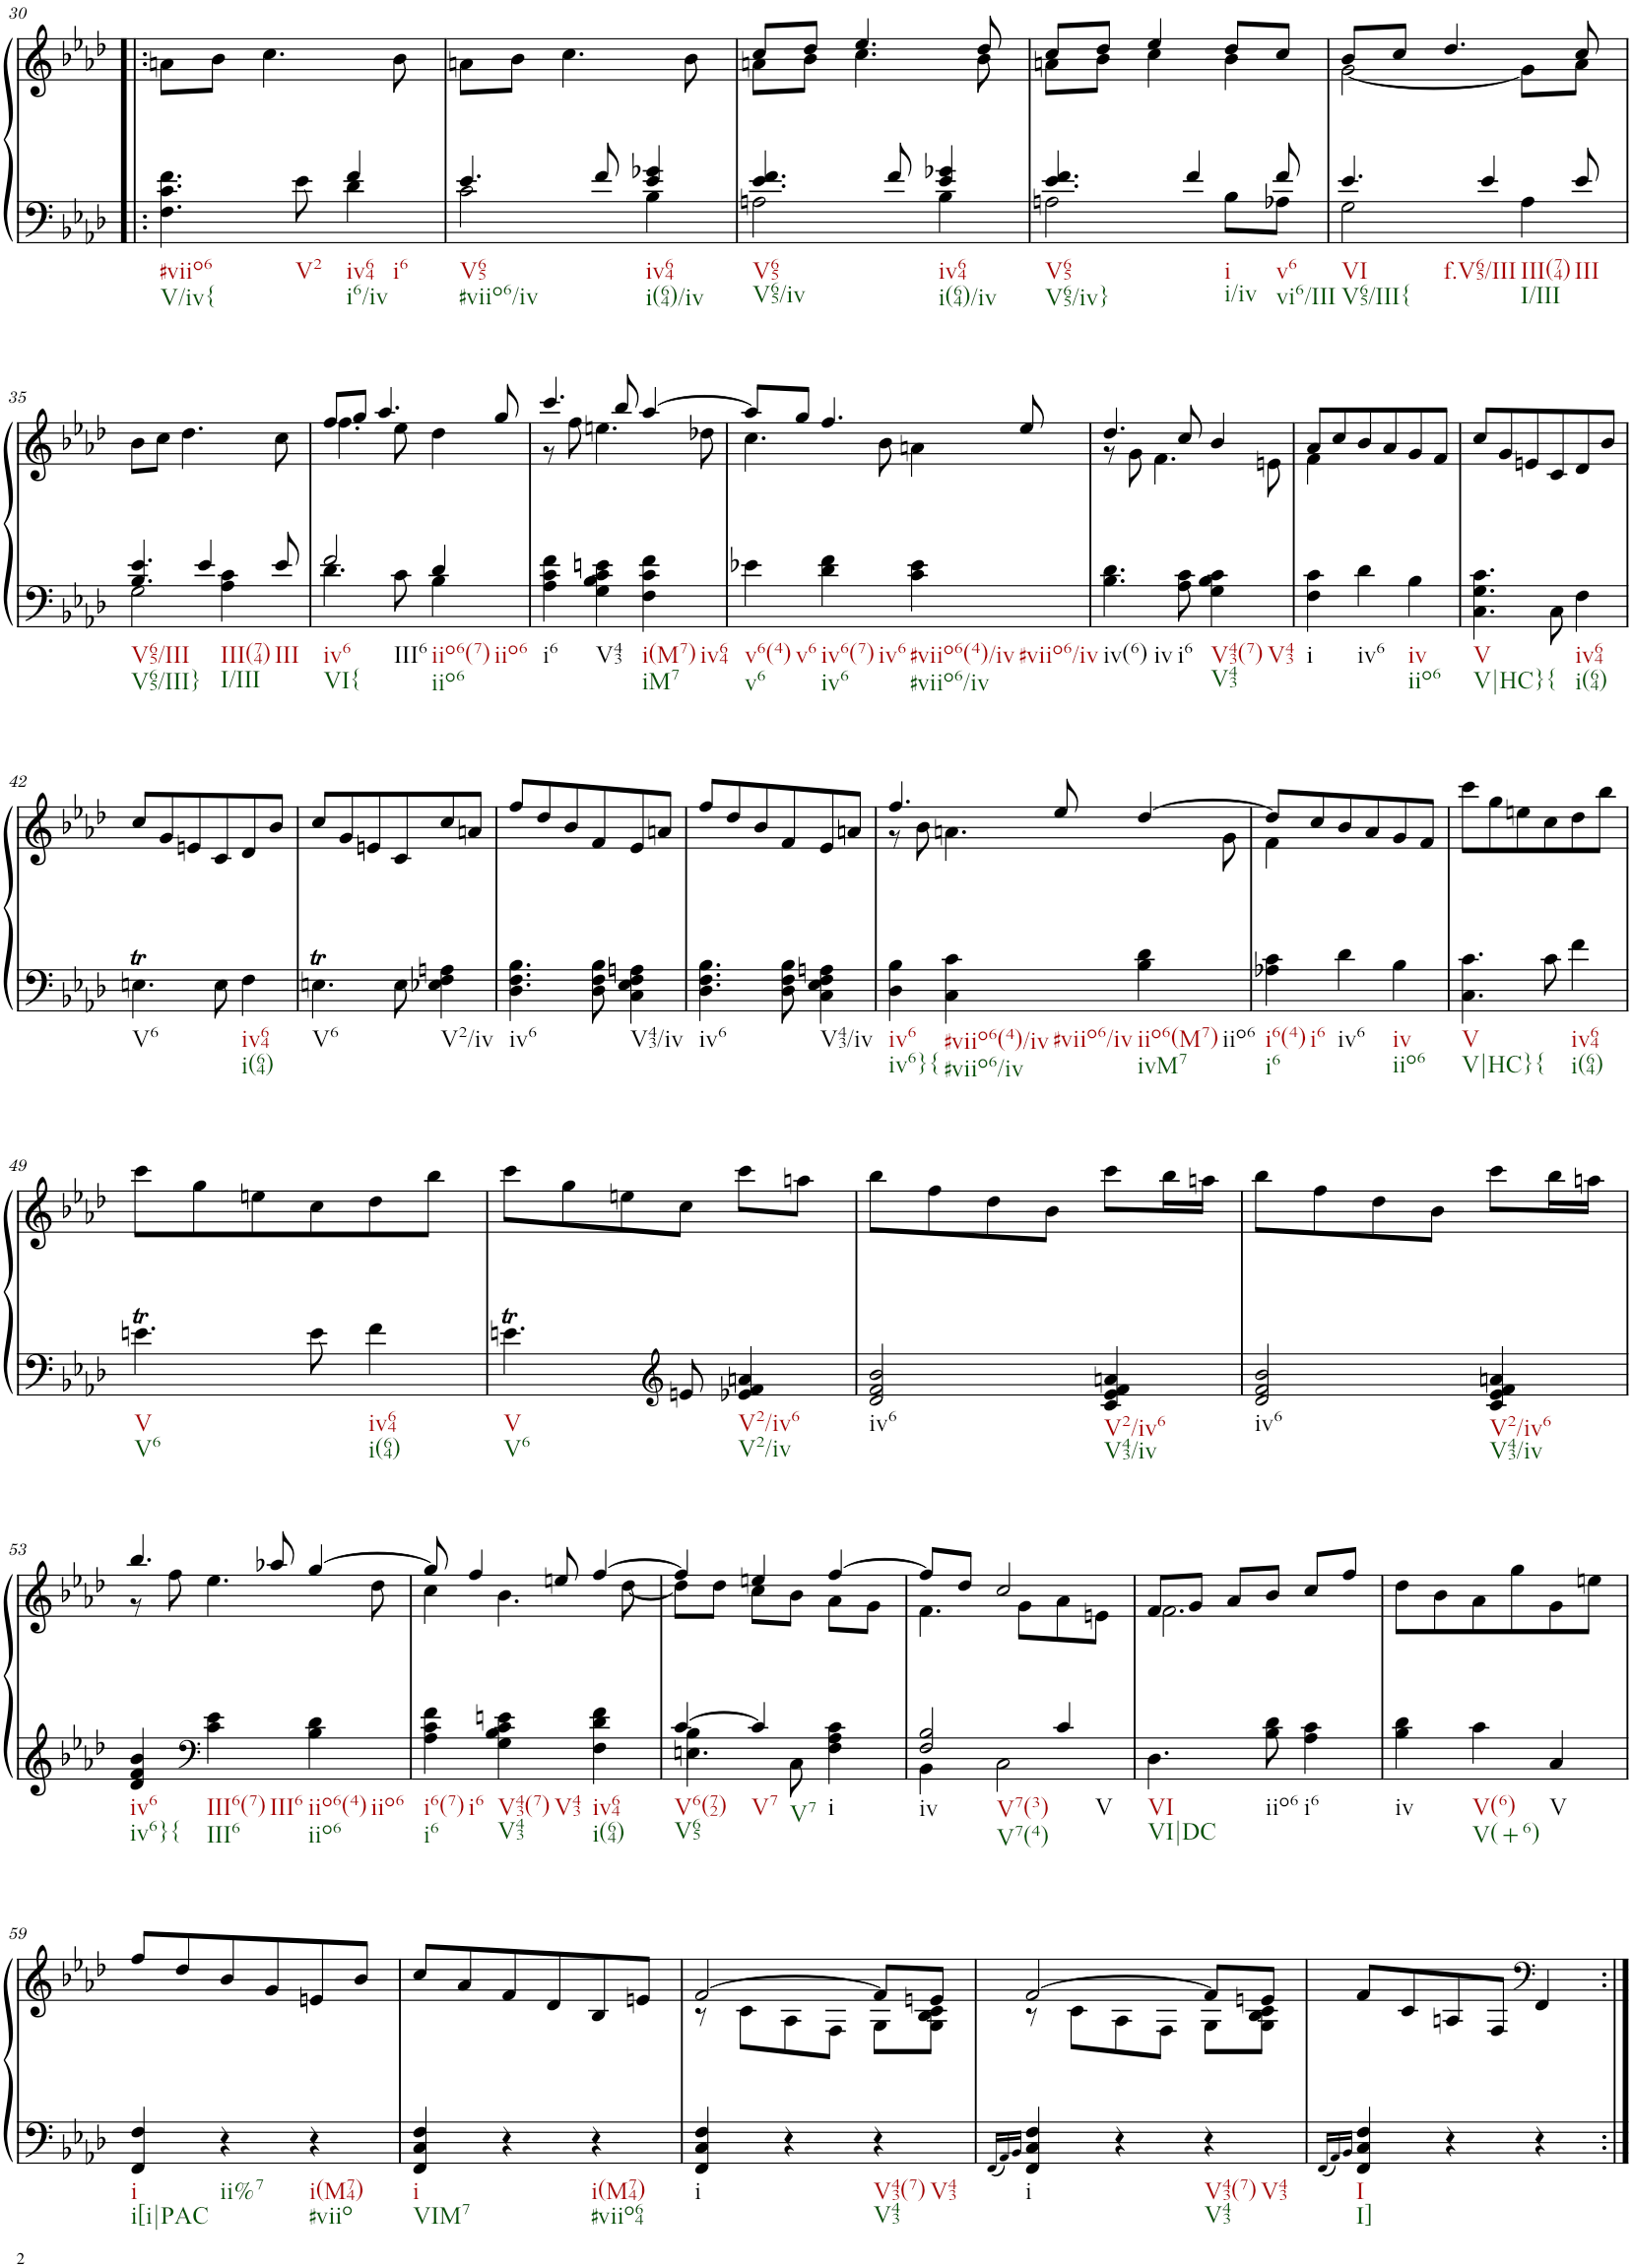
**kern	**kern
*part1	*part1
*staff2	*staff1
*I"Piano	*
*I'Pno.	*
!!LO:PB:g=z
*clefF4	*clefG2
*k[b-e-a-d-]	*k[b-e-a-d-]
*M3/4	*M3/4
=30!|:	=30!|:
*^	*
!LO:TX:b:t=#viio6	!	!
!LO:TX:b:t=V/iv{	!	!
4.F\ 4.c\ 4.f\	2ryy	8an\L
.	.	8b-\J
.	.	4.cc\
!LO:TX:b:t=V2	!	!
8e-\	.	.
!LO:TX:b:t=iv64	!	!
!LO:TX:b:t=i6/iv	!	!
!LO:TX:b:t=i6	!	!
4f/	4d-\	.
.	.	8b-\
=31	=31	=31
!LO:TX:b:t=V65	!	!
!LO:TX:b:t=#viio6/iv	!	!
4.e-/	2c\	8an\L
.	.	8b-\J
.	.	4.cc\
8f/	.	.
!LO:TX:b:t=iv64	!	!
!LO:TX:b:t=i(64)/iv	!	!
4e-/ 4g-X/	4B-\	.
.	.	8b-\
=32	=32	=32
*	*	*^
!LO:TX:b:t=V65	!	!	!
!LO:TX:b:t=V65/iv	!	!	!
4.e-/ 4.f/	2An\	8cc/L	8an\L
.	.	8dd-/J	8b-\J
.	.	4.ee-/	4.cc\
8f/	.	.	.
!LO:TX:b:t=iv64	!	!	!
!LO:TX:b:t=i(64)/iv	!	!	!
4e-/ 4g-X/	4B-\	.	.
.	.	8dd-/	8b-\
=33	=33	=33	=33
!LO:TX:b:t=V65	!	!	!
!LO:TX:b:t=V65/iv}	!	!	!
4.e-/ 4.f/	2An\	8cc/L	8an\L
.	.	8dd-/J	8b-\J
.	.	4ee-/	4cc\
!LO:TX:b:t=i	!	!	!
!LO:TX:b:t=i/iv	!	!	!
4f/	.	.	.
.	8B-\L	8dd-/L	4b-\
!LO:TX:b:t=v6	!	!	!
!LO:TX:b:t=vi6/III	!	!	!
8f/	8A-X\J	8cc/J	.
=34	=34	=34	=34
!LO:TX:b:t=VI	!	!	!
!LO:TX:b:t=V65/III{	!	!	!
!LO:TX:b:t=f.V65/III	!	!	!
4.e-/	2G\	8b-/L	[2g\
.	.	8cc/J	.
.	.	4.dd-/	.
!LO:TX:b:t=III(74)	!	!	!
!LO:TX:b:t=I/III	!	!	!
4e-/	.	.	.
.	4A-\	.	8g\L]
!LO:TX:b:t=III	!	!	!
8e-/	.	8cc/	8a-\J
!!LO:LB:g=z
=35	=35	=35	=35
!LO:TX:b:t=V65/III	!	!	!
!LO:TX:b:t=V65/III}	!	!	!
*	*	*v	*v
4.B-/ 4.e-/	2G\	8b-\L
.	.	8cc\J
.	.	4.dd-\
!LO:TX:b:t=III(74)	!	!
!LO:TX:b:t=I/III	!	!
4e-/	.	.
.	4A-\ 4c\	.
!LO:TX:b:t=III	!	!
8e-/	.	8cc\
=36	=36	=36
*	*	*^
!LO:TX:b:t=iv6	!	!	!
!LO:TX:b:t=VI{	!	!	!
!LO:TX:b:t=III6	!	!	!
2f/	4.d-\	8ff/L	4.ff\
.	.	8gg/J	.
.	.	4.aa-/	.
.	8c\	.	8ee-\
!LO:TX:b:t=iio6(7)	!	!	!
!LO:TX:b:t=iio6	!	!	!
!LO:TX:b:t=iio6	!	!	!
4d-/	4B-\	.	4dd-\
.	.	8gg/	.
*v	*v	*	*
=37	=37	=37
!LO:TX:b:t=i6	!	!
4A-\ 4c\ 4f\	4.ccc/	8r
.	.	8ff\
!LO:TX:b:t=V43	!	!
4G\ 4B-\ 4c\ 4en\	.	4.een\
.	8bb-/	.
!LO:TX:b:t=i(M7)	!	!
!LO:TX:b:t=iM7	!	!
!LO:TX:b:t=iv64	!	!
4F\ 4c\ 4f\	[4aa-/	.
.	.	8dd-X\
=38	=38	=38
!LO:TX:b:t=v6(4)	!	!
!LO:TX:b:t=v6	!	!
!LO:TX:b:t=v6	!	!
4e-X\	8aa-/L]	4.cc\
.	8gg/J	.
!LO:TX:b:t=iv6(7)	!	!
!LO:TX:b:t=iv6	!	!
!LO:TX:b:t=iv6	!	!
4d-\ 4f\	4.ff/	.
.	.	8b-\
!LO:TX:b:t=#viio6(4)/iv	!	!
!LO:TX:b:t=#viio6/iv	!	!
!LO:TX:b:t=#viio6/iv	!	!
4c\ 4e-\	.	4an\
.	8ee-/	.
=39	=39	=39
!LO:TX:b:t=iv(6)	!	!
!LO:TX:b:t=iv	!	!
4.B-\ 4.d-\	4.dd-/	8r
.	.	8g\
.	.	4.f\
!LO:TX:b:t=i6	!	!
8A-\ 8c\	8cc/	.
!LO:TX:b:t=V43(7)	!	!
!LO:TX:b:t=V43	!	!
!LO:TX:b:t=V43	!	!
4G\ 4B-\ 4c\	4b-/	.
.	.	8en\
=40	=40	=40
!LO:TX:b:t=i	!	!
4F\ 4c\	8a-/L	4f\
.	8cc/	.
!LO:TX:b:t=iv6	!	!
4d-\	8b-/	2ryy
.	8a-/	.
!LO:TX:b:t=iv	!	!
!LO:TX:b:t=iio6	!	!
4B-\	8g/	.
.	8f/J	.
*	*v	*v
=41	=41
!LO:TX:b:t=V	!
!LO:TX:b:t=V|HC}{	!
4.C\ 4.G\ 4.c\	8cc/L
.	8g/
.	8en/
8C\	8c/
!LO:TX:b:t=iv64	!
!LO:TX:b:t=i(64)	!
4F\	8d-/
.	8b-/J
!!LO:LB:g=z
=42	=42
!LO:TX:b:t=V6	!
4.Ent\	8cc/L
.	8g/
.	8en/
8E\	8c/
!LO:TX:b:t=iv64	!
!LO:TX:b:t=i(64)	!
4F\	8d-/
.	8b-/J
=43	=43
!LO:TX:b:t=V6	!
4.Ent\	8cc/L
.	8g/
.	8en/
8E\	8c/
!LO:TX:b:t=V2/iv	!
4E-X\ 4F\ 4An\	8cc/
.	8an/J
=44	=44
!LO:TX:b:t=iv6	!
4.D-\ 4.F\ 4.B-\	8ff/L
.	8dd-/
.	8b-/
8D-\ 8F\ 8B-\	8f/
!LO:TX:b:t=V43/iv	!
4C\ 4E-\ 4F\ 4An\	8e-/
.	8an/J
=45	=45
!LO:TX:b:t=iv6	!
4.D-\ 4.F\ 4.B-\	8ff/L
.	8dd-/
.	8b-/
8D-\ 8F\ 8B-\	8f/
!LO:TX:b:t=V43/iv	!
4C\ 4E-\ 4F\ 4An\	8e-/
.	8an/J
=46	=46
*	*^
!LO:TX:b:t=iv6	!	!
!LO:TX:b:t=iv6}{	!	!
4D-\ 4B-\	4.ff/	8r
.	.	8b-\
!LO:TX:b:t=#viio6(4)/iv	!	!
!LO:TX:b:t=#viio6/iv	!	!
!LO:TX:b:t=#viio6/iv	!	!
4C\ 4c\	.	4.an\
.	8ee-/	.
!LO:TX:b:t=iio6(M7)	!	!
!LO:TX:b:t=ivM7	!	!
!LO:TX:b:t=iio6	!	!
4B-\ 4d-\	[4dd-/	.
.	.	8g\
=47	=47	=47
!LO:TX:b:t=i6(4)	!	!
!LO:TX:b:t=i6	!	!
!LO:TX:b:t=i6	!	!
4A-X\ 4c\	8dd-/L]	4f\
.	8cc/	.
!LO:TX:b:t=iv6	!	!
4d-\	8b-/	2ryy
.	8a-/	.
!LO:TX:b:t=iv	!	!
!LO:TX:b:t=iio6	!	!
4B-\	8g/	.
.	8f/J	.
*	*v	*v
=48	=48
!LO:TX:b:t=V	!
!LO:TX:b:t=V|HC}{	!
4.C\ 4.c\	8ccc\L
.	8gg\
.	8een\
8c\	8cc\
!LO:TX:b:t=iv64	!
!LO:TX:b:t=i(64)	!
4f\	8dd-\
.	8bb-\J
!!LO:LB:g=z
=49	=49
!LO:TX:b:t=V	!
!LO:TX:b:t=V6	!
4.ent\	8ccc\L
.	8gg\
.	8een\
8e\	8cc\
!LO:TX:b:t=iv64	!
!LO:TX:b:t=i(64)	!
4f\	8dd-\
.	8bb-\J
=50	=50
!LO:TX:b:t=V	!
!LO:TX:b:t=V6	!
4.ent\	8ccc\L
.	8gg\
.	8een\
*clefG2	*
8en/	8cc\J
!LO:TX:b:t=V2/iv6	!
!LO:TX:b:t=V2/iv	!
4e-X/ 4f/ 4an/	8ccc\L
.	8aan\J
=51	=51
!LO:TX:b:t=iv6	!
2d-/ 2f/ 2b-/	8bb-\L
.	8ff\
.	8dd-\
.	8b-\J
!LO:TX:b:t=V2/iv6	!
!LO:TX:b:t=V43/iv	!
4c/ 4e-/ 4f/ 4an/	8ccc\L
.	16bb-\L
.	16aan\JJ
=52	=52
!LO:TX:b:t=iv6	!
2d-/ 2f/ 2b-/	8bb-\L
.	8ff\
.	8dd-\
.	8b-\J
!LO:TX:b:t=V2/iv6	!
!LO:TX:b:t=V43/iv	!
4c/ 4e-/ 4f/ 4an/	8ccc\L
.	16bb-\L
.	16aan\JJ
!!LO:LB:g=z
=53	=53
*	*^
!LO:TX:b:t=iv6	!	!
!LO:TX:b:t=iv6}{	!	!
4d-/ 4f/ 4b-/	4.bb-/	8r
.	.	8ff\
*clefF4	*	*
!LO:TX:b:t=III6(7)	!	!
!LO:TX:b:t=III6	!	!
!LO:TX:b:t=III6	!	!
4c\ 4e-\	.	4.ee-\
.	8aa-X/	.
!LO:TX:b:t=iio6(4)	!	!
!LO:TX:b:t=iio6	!	!
!LO:TX:b:t=iio6	!	!
4B-\ 4d-\	[4gg/	.
.	.	8dd-\
=54	=54	=54
!LO:TX:b:t=i6(7)	!	!
!LO:TX:b:t=i6	!	!
!LO:TX:b:t=i6	!	!
4A-\ 4c\ 4f\	8gg/]	4cc\
.	4ff/	.
!LO:TX:b:t=V43(7)	!	!
!LO:TX:b:t=V43	!	!
!LO:TX:b:t=V43	!	!
4G\ 4B-\ 4c\ 4en\	.	4.b-\
.	8een/	.
!LO:TX:b:t=iv64	!	!
!LO:TX:b:t=i(64)	!	!
4F\ 4d-\ 4f\	[4ff/	.
.	.	[8dd-\
=55	=55	=55
*^	*	*
*	*^	*	*
!LO:TX:b:t=V6(72)	!	!	!	!
!LO:TX:b:t=V65	!	!	!	!
[4c/	4.En\	4B-\	4ff/]	8dd-\L]
.	.	.	.	8dd-\J
!LO:TX:b:t=V7	!	!	!	!
!LO:TX:b:t=V7	!	!	!	!
4c/]	.	2ryy	4een/	8cc\L
.	8C\	.	.	8b-\J
!LO:TX:b:t=i	!	!	!	!
4F\ 4A-\ 4c\	4ryy	.	[4ff/	8a-\L
.	.	.	.	8g\J
*	*v	*v	*	*
=56	=56	=56	=56
!LO:TX:b:t=iv	!	!	!
!LO:TX:b:t=V7(3)	!	!	!
!LO:TX:b:t=V7(4)	!	!	!
2F/ 2B-/	4BB-\	8ff/L]	4.f\
.	.	8dd-/J	.
.	2C\	2cc/	.
.	.	.	8g\L
!LO:TX:b:t=V	!	!	!
4c/	.	.	8a-\
.	.	.	8en\J
*v	*v	*	*
=57	=57	=57
!LO:TX:b:t=VI	!	!
!LO:TX:b:t=VI|DC	!	!
4.D-\	8f/L	2.f\
.	8g/J	.
.	8a-/L	.
!LO:TX:b:t=iio6	!	!
8B-\ 8d-\	8b-/J	.
!LO:TX:b:t=i6	!	!
4A-\ 4c\	8cc/L	.
.	8ff/J	.
*	*v	*v
=58	=58
!LO:TX:b:t=iv	!
4B-\ 4d-\	8dd-\L
.	8b-\
!LO:TX:b:t=V(6)	!
!LO:TX:b:t=V(+6)	!
4c\	8a-\
.	8gg\
!LO:TX:b:t=V	!
4C/	8g\
.	8een\J
!!LO:LB:g=z
=59	=59
!LO:TX:b:t=i	!
!LO:TX:b:t=i[i|PAC	!
4FF/ 4F/	8ff/L
.	8dd-/
!LO:TX:b:t=ii%7	!
4r	8b-/
.	8g/
!LO:TX:b:t=i(M74)	!
!LO:TX:b:t=#viio	!
4r	8en/
.	8b-/J
=60	=60
!LO:TX:b:t=i	!
!LO:TX:b:t=VIM7	!
4FF/ 4C/ 4F/	8cc/L
.	8a-/
4r	8f/
.	8d-/
!LO:TX:b:t=i(M74)	!
!LO:TX:b:t=#viio64	!
4r	8B-/
.	8en/J
=61	=61
*	*^
!LO:TX:b:t=i	!	!
4FF/ 4C/ 4F/	[2f/	8r
.	.	8c\L
4r	.	8A-\
.	.	8F\J
!LO:TX:b:t=V43(7)	!	!
!LO:TX:b:t=V43	!	!
!LO:TX:b:t=V43	!	!
4r	8f/L]	8G\L
.	8en/J	8G\ 8B-\ 8c\J
=62	=62	=62
16qFF/LL	.	.
16qAA-/	.	.
16qBB-/JJ	.	.
!LO:TX:b:t=i	!	!
4FF/ 4C/ 4F/	[2f/	8r
.	.	8c\L
4r	.	8A-\
.	.	8F\J
!LO:TX:b:t=V43(7)	!	!
!LO:TX:b:t=V43	!	!
!LO:TX:b:t=V43	!	!
4r	8f/L]	8G\L
.	8en/J	8G\ 8B-\ 8c\J
*	*v	*v
=63	=63
16qFF/LL	.
16qAA-/	.
16qBB-/JJ	.
!LO:TX:b:t=I	!
!LO:TX:b:t=I]	!
4FF/ 4C/ 4F/	8f/L
.	8c/
4r	8An/
.	8F/J
*	*clefF4
4r	4FF/
=:|!	=:|!
*-	*-
